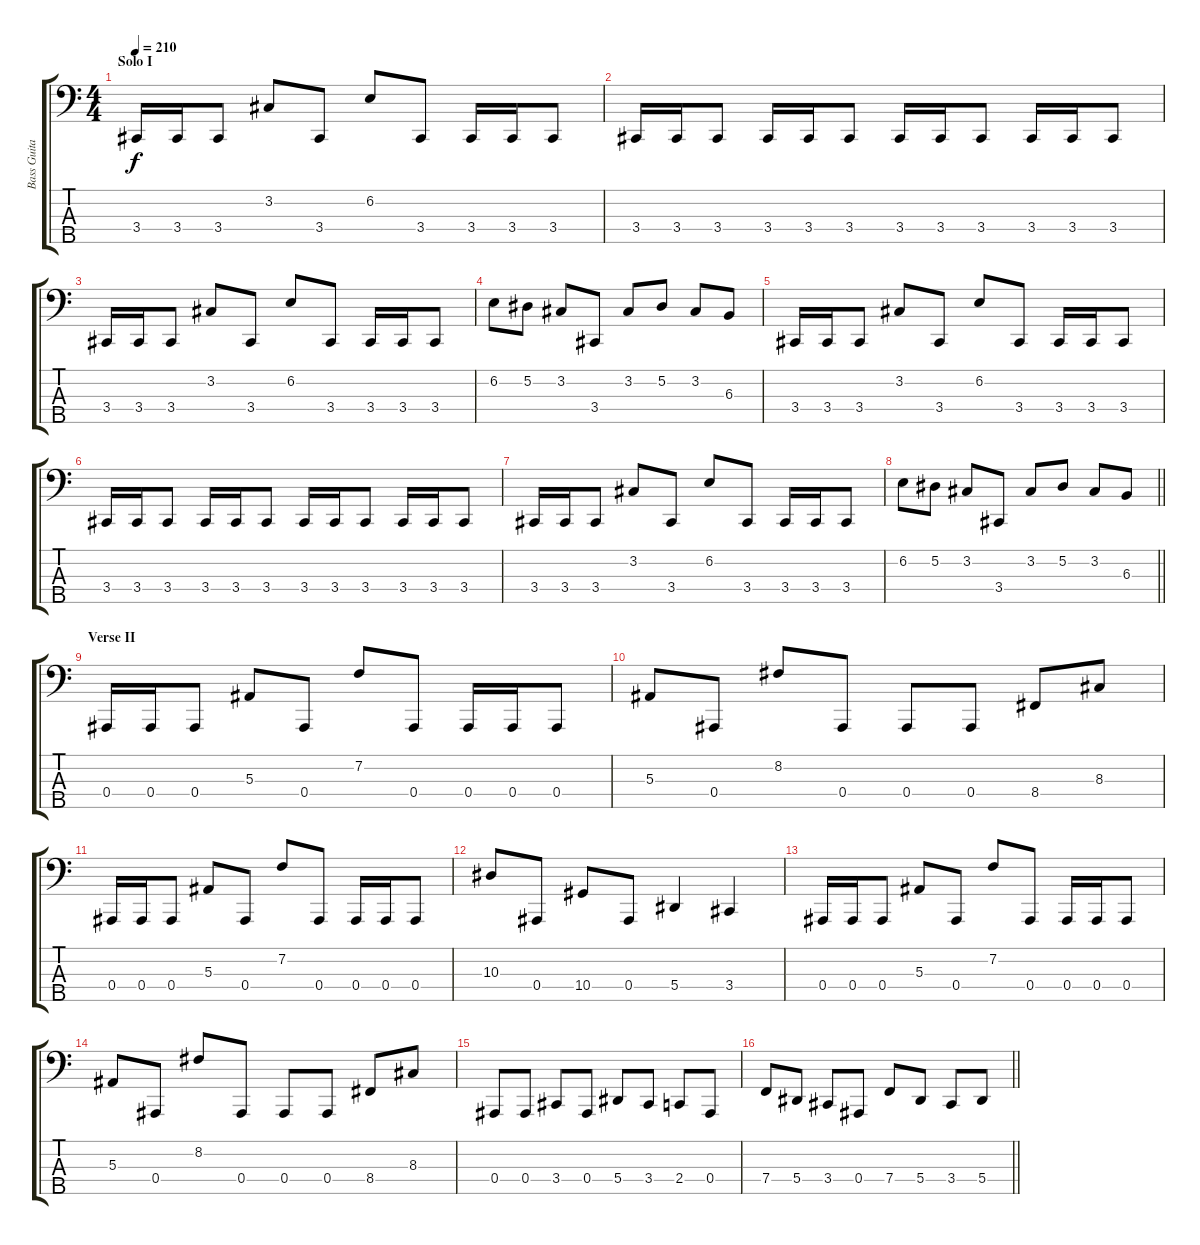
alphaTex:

\track ("Bass Guitar" "Bass Guita") {instrument electricbassfinger}
\staff {score tabs}
\tuning (Eb2 Bb1 F1 Bb0 F0) {hide}
\ts (4 4)
\section ("" "Solo I")
\tempo 210
\clef f4
\ks c
3.4.16{dy f} 3.4.16 3.4.8 3.2.8 3.4.8 6.2.8 3.4.8 3.4.16 3.4.16 3.4.8 |
3.4.16 3.4.16 3.4.8 3.4.16 3.4.16 3.4.8 3.4.16 3.4.16 3.4.8 3.4.16 3.4.16 3.4.8 |
3.4.16 3.4.16 3.4.8 3.2.8 3.4.8 6.2.8 3.4.8 3.4.16 3.4.16 3.4.8 |
6.2.8 5.2.8 3.2.8 3.4.8 3.2.8 5.2.8 3.2.8 6.3.8 |
3.4.16 3.4.16 3.4.8 3.2.8 3.4.8 6.2.8 3.4.8 3.4.16 3.4.16 3.4.8 |
3.4.16 3.4.16 3.4.8 3.4.16 3.4.16 3.4.8 3.4.16 3.4.16 3.4.8 3.4.16 3.4.16 3.4.8 |
3.4.16 3.4.16 3.4.8 3.2.8 3.4.8 6.2.8 3.4.8 3.4.16 3.4.16 3.4.8 |
\barLineRight lightlight
6.2.8 5.2.8 3.2.8 3.4.8 3.2.8 5.2.8 3.2.8 6.3.8 |
\section ("" "Verse II")
0.4.16 0.4.16 0.4.8 5.3.8 0.4.8 7.2.8 0.4.8 0.4.16 0.4.16 0.4.8 |
5.3.8 0.4.8 8.2.8 0.4.8 0.4.8 0.4.8 8.4.8 8.3.8 |
0.4.16 0.4.16 0.4.8 5.3.8 0.4.8 7.2.8 0.4.8 0.4.16 0.4.16 0.4.8 |
10.3.8 0.4.8 10.4.8 0.4.8 5.4.4 3.4.4 |
0.4.16 0.4.16 0.4.8 5.3.8 0.4.8 7.2.8 0.4.8 0.4.16 0.4.16 0.4.8 |
5.3.8 0.4.8 8.2.8 0.4.8 0.4.8 0.4.8 8.4.8 8.3.8 |
0.4.8 0.4.8 3.4.8 0.4.8 5.4.8 3.4.8 2.4.8 0.4.8 |
\barLineRight lightlight
7.4.8 5.4.8 3.4.8 0.4.8 7.4.8 5.4.8 3.4.8 5.4.8
